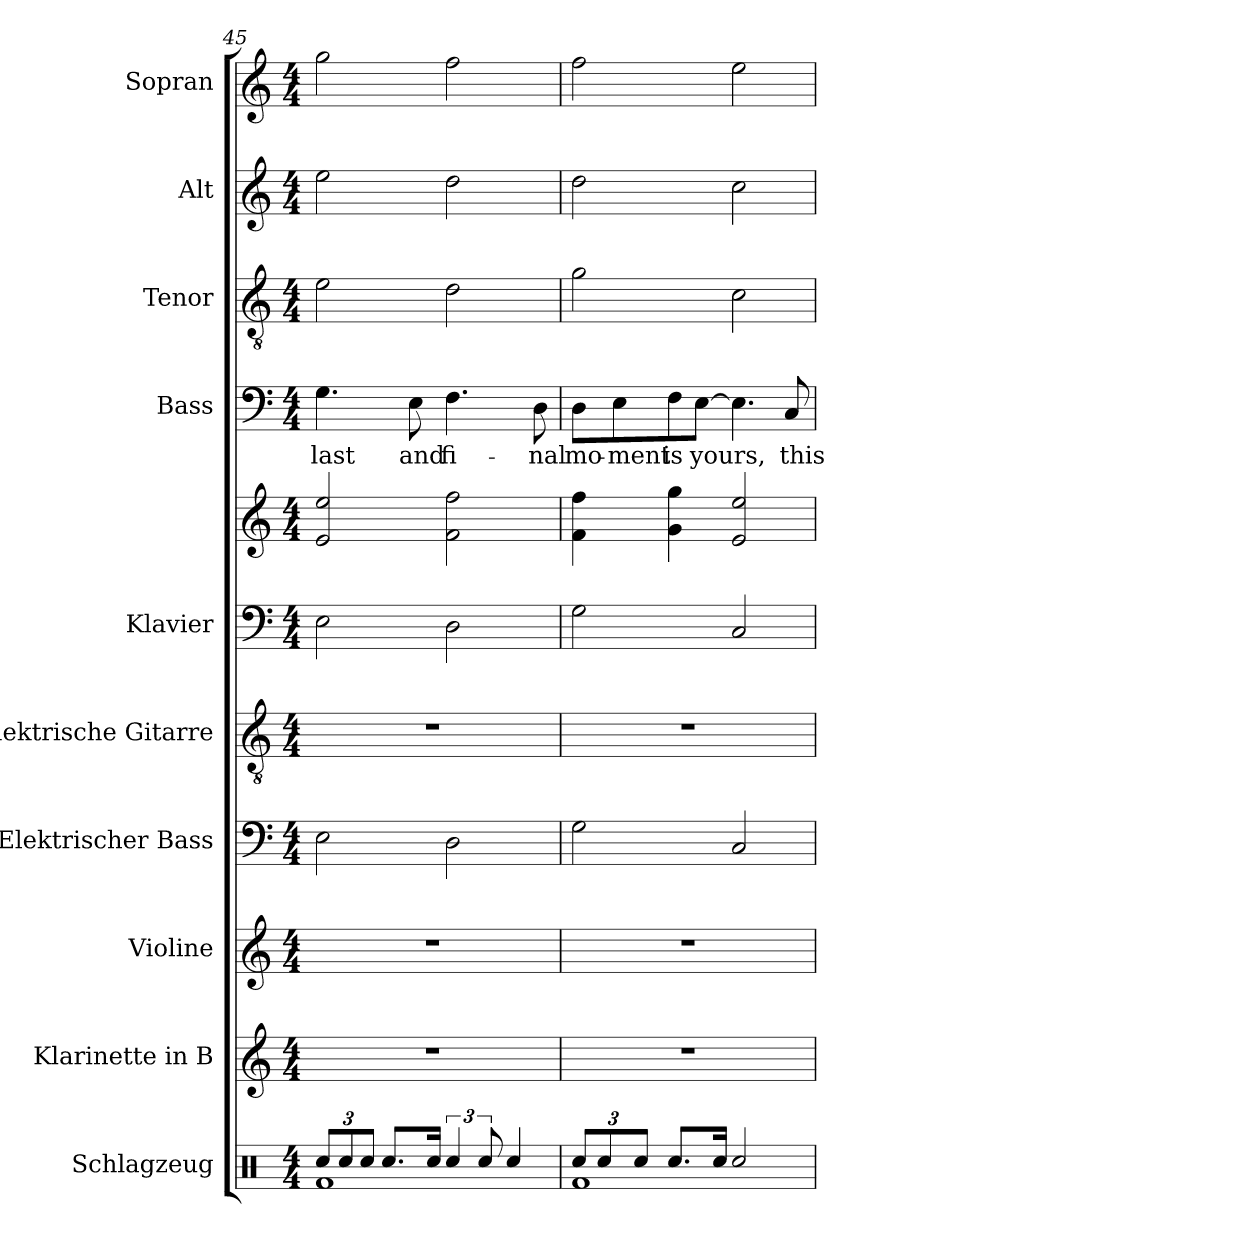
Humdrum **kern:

**kern	**kern	**kern	**kern	**kern	**kern	**kern	**kern	**text	**kern	**kern	**kern
*part10	*part9	*part8	*part7	*part6	*part5	*part5	*part4	*part4	*part3	*part2	*part1
*staff11	*staff10	*staff9	*staff8	*staff7	*staff6	*staff5	*staff4	*staff4	*staff3	*staff2	*staff1
*I"Schlagzeug	*I"Klarinette in B	*I"Violine	*I"Elektrischer Bass	*I"Elektrische Gitarre	*I"Klavier	*	*I"Bass	*	*I"Tenor	*I"Alt	*I"Sopran
*I'Schlgz.	*	*I'Vl.	*I'E-B.	*I'E-Git.	*I'Klav.	*	*I'B.	*	*I'T.	*I'A.	*I'S.
*clefX	*clefG2	*clefG2	*clefF4	*clefGv2	*clefF4	*clefG2	*clefF4	*	*clefGv2	*clefG2	*clefG2
*	*ITrd1c2	*	*ITrd7c12	*	*	*	*	*	*	*	*
*k[]	*k[b-e-]	*k[]	*k[]	*k[]	*k[]	*k[]	*k[]	*	*k[]	*k[]	*k[]
*M4/4	*M4/4	*M4/4	*M4/4	*M4/4	*M4/4	*M4/4	*M4/4	*	*M4/4	*M4/4	*M4/4
*Xbrackettup	*	*	*	*	*	*	*	*	*	*	*
=45	=45	=45	=45	=45	=45	=45	=45	=45	=45	=45	=45
*^	*	*	*	*	*	*	*	*	*	*	*
!	!	!	!	!	!	!	!	!	!LO:LY:b	!	!	!
12Rcc/L	1Rf	1r	1r	2EE\	1r	2E\	2e/ 2ee/	4.G\	last	2e\	2ee\	2gg\
12Rcc/	.	.	.	.	.	.	.	.	.	.	.	.
12Rcc/J	.	.	.	.	.	.	.	.	.	.	.	.
8.Rcc/L	.	.	.	.	.	.	.	.	.	.	.	.
!	!	!	!	!	!	!	!	!	!LO:LY:b	!	!	!
.	.	.	.	.	.	.	.	8E\	and	.	.	.
16Rcc/Jk	.	.	.	.	.	.	.	.	.	.	.	.
*brackettup	*	*	*	*	*	*	*	*	*	*	*	*
!	!	!	!	!	!	!	!	!	!LO:LY:b	!	!	!
6Rcc/	.	.	.	2DD\	.	2D\	2f\ 2ff\	4.F\	fi-	2d\	2dd\	2ff\
12Rcc/	.	.	.	.	.	.	.	.	.	.	.	.
4Rcc/	.	.	.	.	.	.	.	.	.	.	.	.
!	!	!	!	!	!	!	!	!	!LO:LY:b	!	!	!
.	.	.	.	.	.	.	.	8D\	-nal	.	.	.
!!LO:PB:g=z
=46	=46	=46	=46	=46	=46	=46	=46	=46	=46	=46	=46	=46
*Xbrackettup	*	*	*	*	*	*	*	*	*	*	*	*
!	!	!	!	!	!	!	!	!	!LO:LY:b	!	!	!
12Rcc/L	1Rf	1r	1r	2GG\	1r	2G\	4f\ 4ff\	8D\L	mo-	2g\	2dd\	2ff\
12Rcc/	.	.	.	.	.	.	.	.	.	.	.	.
!	!	!	!	!	!	!	!	!	!LO:LY:b	!	!	!
.	.	.	.	.	.	.	.	8E\	-ment	.	.	.
12Rcc/J	.	.	.	.	.	.	.	.	.	.	.	.
!	!	!	!	!	!	!	!	!	!LO:LY:b	!	!	!
8.Rcc/L	.	.	.	.	.	.	4g\ 4gg\	8F\	is	.	.	.
!	!	!	!	!	!	!	!	!	!LO:LY:b	!	!	!
.	.	.	.	.	.	.	.	[8E\J	yours,	.	.	.
16Rcc/Jk	.	.	.	.	.	.	.	.	.	.	.	.
2Rcc/	.	.	.	2CC/	.	2C/	2e/ 2ee/	4.E\]	.	2c\	2cc\	2ee\
!	!	!	!	!	!	!	!	!	!LO:LY:b	!	!	!
.	.	.	.	.	.	.	.	8C/	this	.	.	.
*v	*v	*	*	*	*	*	*	*	*	*	*	*
=	=	=	=	=	=	=	=	=	=	=	=
*-	*-	*-	*-	*-	*-	*-	*-	*-	*-	*-	*-
